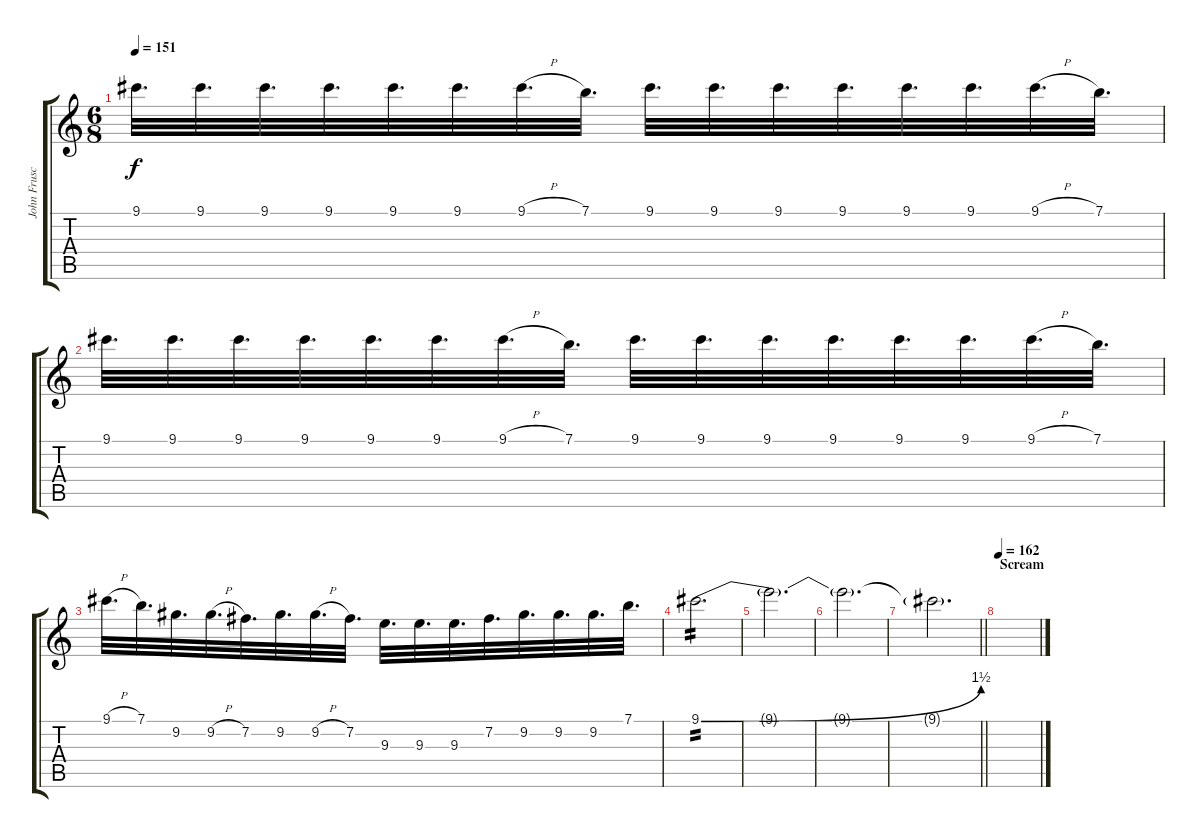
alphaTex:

\track ("John Frusciante" "John Frusc") {instrument overdrivenguitar}
\staff {score tabs}
\tuning (E4 B3 G3 D3 A2 E2) {hide}
\ts (6 8)
\tempo 151
\clef g2
\ks c
9.1.32{d dy f} 9.1.32{d} 9.1.32{d} 9.1.32{d} 9.1.32{d} 9.1.32{d} 9.1{h}.32{d} 7.1.32{d} 9.1.32{d} 9.1.32{d} 9.1.32{d} 9.1.32{d} 9.1.32{d} 9.1.32{d} 9.1{h}.32{d} 7.1.32{d} |
9.1.32{d} 9.1.32{d} 9.1.32{d} 9.1.32{d} 9.1.32{d} 9.1.32{d} 9.1{h}.32{d} 7.1.32{d} 9.1.32{d} 9.1.32{d} 9.1.32{d} 9.1.32{d} 9.1.32{d} 9.1.32{d} 9.1{h}.32{d} 7.1.32{d} |
9.1{h}.32{d} 7.1.32{d} 9.2.32{d} 9.2{h}.32{d} 7.2.32{d} 9.2.32{d} 9.2{h}.32{d} 7.2.32{d} 9.3.32{d} 9.3.32{d} 9.3.32{d} 7.2.32{d} 9.2.32{d} 9.2.32{d} 9.2.32{d} 7.1.32{d} |
9.1{be (bend 0 0 60 6)}.2{d tp 2 volume 11} |
9.1{t}.2{d} |
9.1{t}.2{d} |
\barLineRight lightlight
9.1{t}.2{d} |
\section ("" "Scream")
\tempo 162
